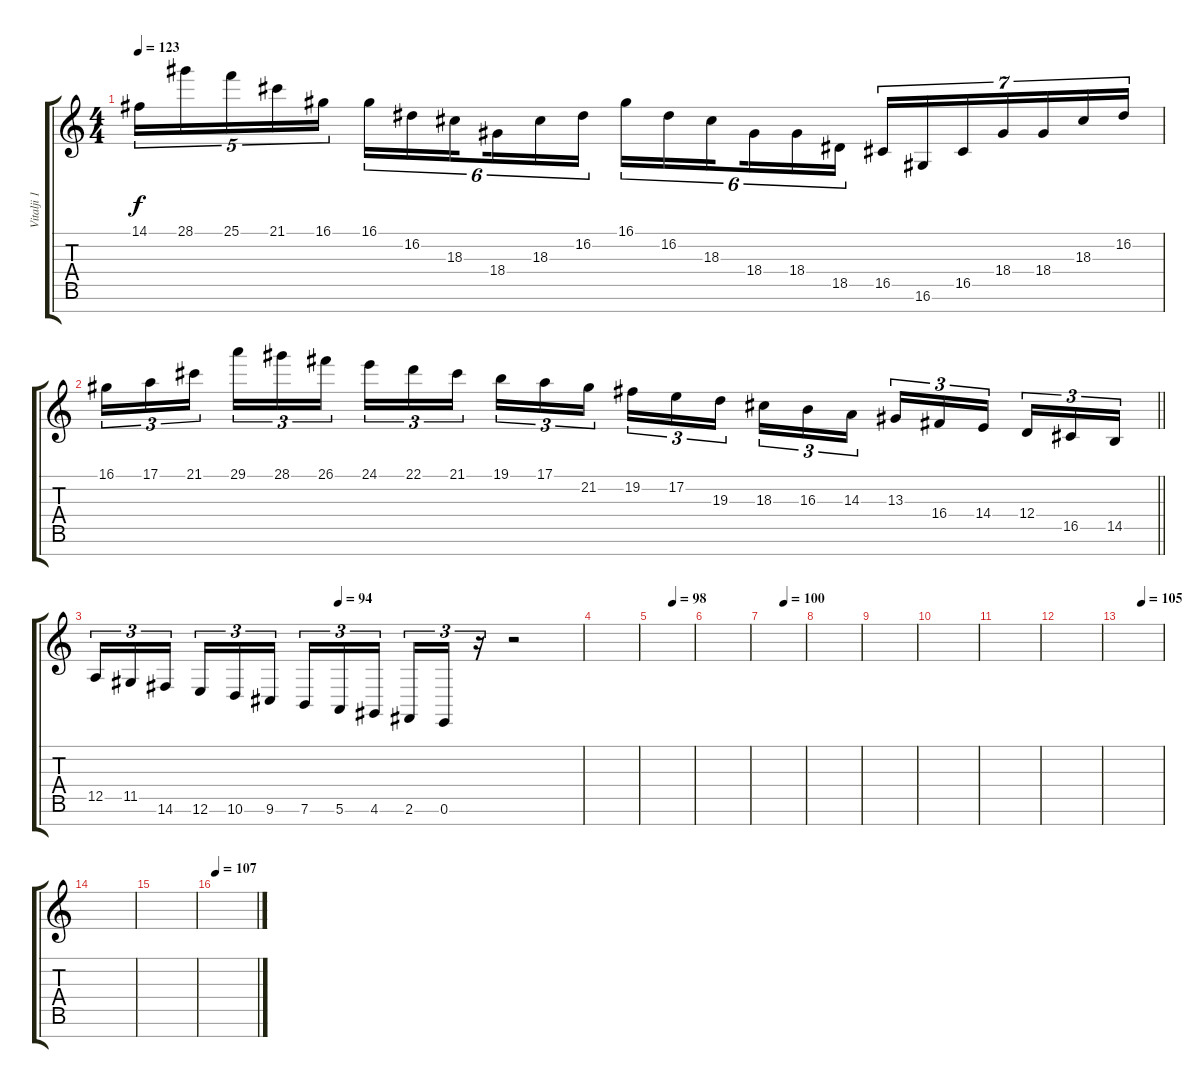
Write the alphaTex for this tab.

\track ("Vitalji 1" "Vitalji 1") {instrument lead1square}
\staff {score tabs}
\tuning (E4 B3 G3 D3 A2 E2 B1) {hide}
\ts (4 4)
\tempo 123
\clef g2
\ks c
14.1.16{tu (5 4) dy f} 28.1.16{tu (5 4)} 25.1.16{tu (5 4)} 21.1.16{tu (5 4)} 16.1.16{tu (5 4)} 16.1.16{tu (6 4)} 16.2.16{tu (6 4)} 18.3.16{tu (6 4) beam splitsecondary} 18.4.16{tu (6 4)} 18.3.16{tu (6 4)} 16.2.16{tu (6 4)} 16.1.16{tu (6 4)} 16.2.16{tu (6 4)} 18.3.16{tu (6 4) beam splitsecondary} 18.4.16{tu (6 4)} 18.4.16{tu (6 4)} 18.5.16{tu (6 4)} 16.5.16{tu (7 4)} 16.6.16{tu (7 4)} 16.5.16{tu (7 4)} 18.4.16{tu (7 4)} 18.4.16{tu (7 4)} 18.3.16{tu (7 4)} 16.2.16{tu (7 4)} |
\barLineRight lightlight
16.1.16{tu (3 2)} 17.1.16{tu (3 2)} 21.1.16{tu (3 2) beam splitsecondary} 29.1.16{tu (3 2)} 28.1.16{tu (3 2)} 26.1.16{tu (3 2)} 24.1.16{tu (3 2)} 22.1.16{tu (3 2)} 21.1.16{tu (3 2) beam splitsecondary} 19.1.16{tu (3 2)} 17.1.16{tu (3 2)} 21.2.16{tu (3 2)} 19.2.16{tu (3 2)} 17.2.16{tu (3 2)} 19.3.16{tu (3 2) beam splitsecondary} 18.3.16{tu (3 2)} 16.3.16{tu (3 2)} 14.3.16{tu (3 2)} 13.3.16{tu (3 2)} 16.4.16{tu (3 2)} 14.4.16{tu (3 2) beam splitsecondary} 12.4.16{tu (3 2)} 16.5.16{tu (3 2)} 14.5.16{tu (3 2)} |
\section ("" "")
\tempo (94 0.5)
12.5.16{tu (3 2)} 11.5.16{tu (3 2)} 14.6.16{tu (3 2) beam splitsecondary} 12.6.16{tu (3 2)} 10.6.16{tu (3 2)} 9.6.16{tu (3 2)} 7.6.16{tu (3 2)} 5.6.16{tu (3 2)} 4.6.16{tu (3 2) beam splitsecondary} 2.6.16{tu (3 2)} 0.6.16{tu (3 2)} r.16{tu (3 2)} r.2 |
|
\tempo (98 0.5)
|
|
\tempo (100 0.5)
|
|
|
|
|
|
\tempo (105 0.5)
|
|
|
\tempo 107
